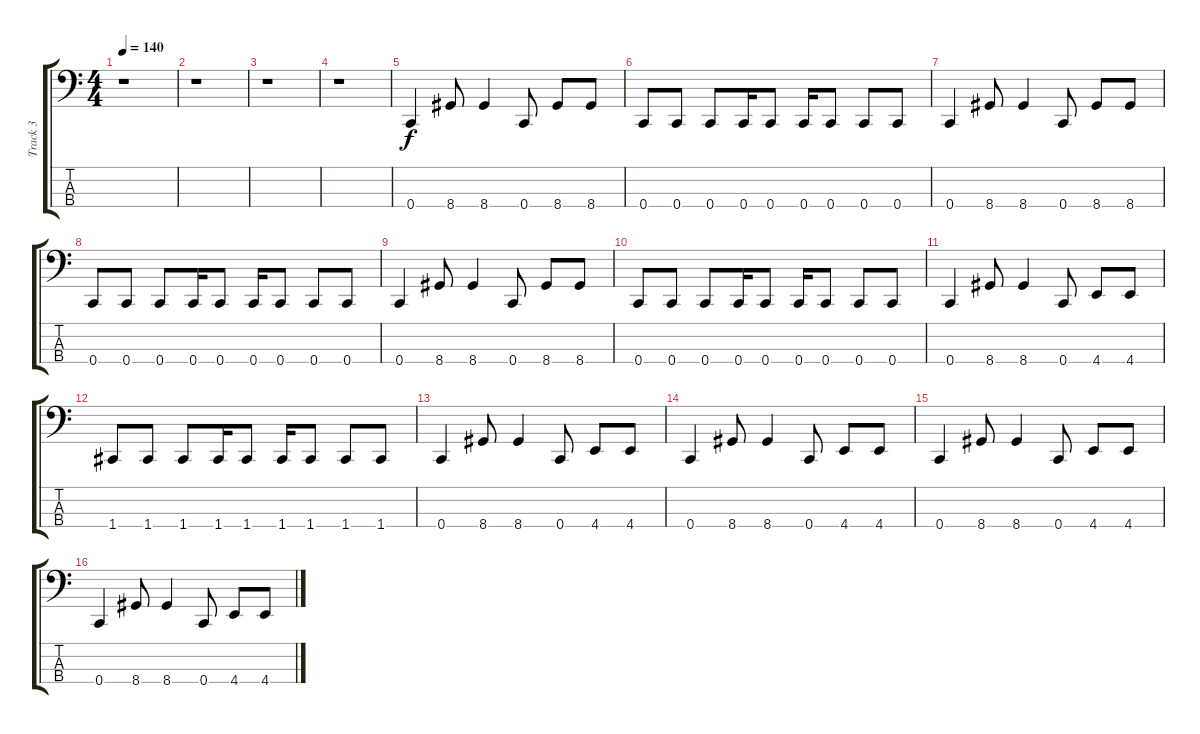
\track ("Track 3" "Track 3") {instrument electricbassfinger}
\staff {score tabs}
\tuning (F2 C2 G1 C1) {hide}
\ts (4 4)
\tempo 140
\clef f4
\ks c
r.1{dy f instrument electricbassfinger} |
r.1 |
r.1 |
r.1 |
0.4.4 8.4.8 8.4.4 0.4.8 8.4.8 8.4.8 |
0.4.8 0.4.8 0.4.8 0.4.16 0.4.8 0.4.16 0.4.8 0.4.8 0.4.8 |
0.4.4 8.4.8 8.4.4 0.4.8 8.4.8 8.4.8 |
0.4.8 0.4.8 0.4.8 0.4.16 0.4.8 0.4.16 0.4.8 0.4.8 0.4.8 |
0.4.4 8.4.8 8.4.4 0.4.8 8.4.8 8.4.8 |
0.4.8 0.4.8 0.4.8 0.4.16 0.4.8 0.4.16 0.4.8 0.4.8 0.4.8 |
0.4.4 8.4.8 8.4.4 0.4.8 4.4.8 4.4.8 |
1.4.8 1.4.8 1.4.8 1.4.16 1.4.8 1.4.16 1.4.8 1.4.8 1.4.8 |
0.4.4 8.4.8 8.4.4 0.4.8 4.4.8 4.4.8 |
0.4.4 8.4.8 8.4.4 0.4.8 4.4.8 4.4.8 |
0.4.4 8.4.8 8.4.4 0.4.8 4.4.8 4.4.8 |
0.4.4 8.4.8 8.4.4 0.4.8 4.4.8 4.4.8
